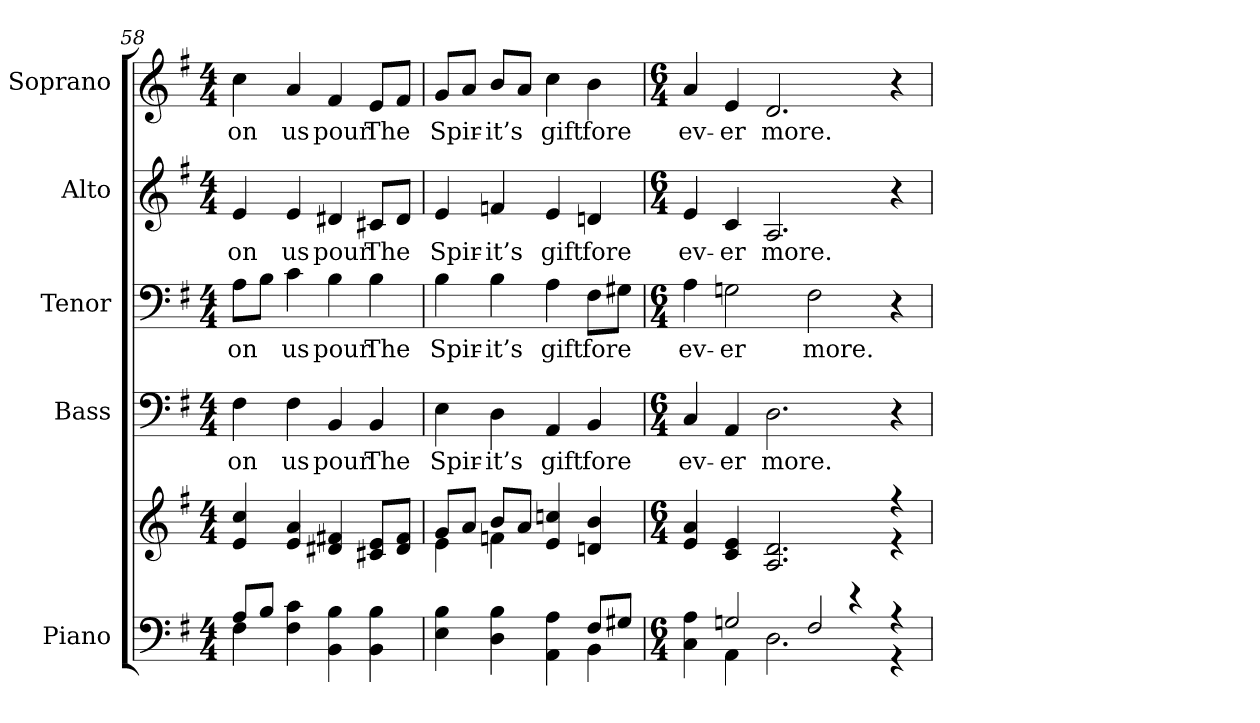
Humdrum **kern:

**kern	**kern	**kern	**text	**kern	**text	**kern	**text	**kern	**text
*part5	*part5	*part4	*part4	*part3	*part3	*part2	*part2	*part1	*part1
*staff6	*staff5	*staff4	*staff4	*staff3	*staff3	*staff2	*staff2	*staff1	*staff1
*I"Piano	*	*I"Bass	*	*I"Tenor	*	*I"Alto	*	*I"Soprano	*
*I'Pno.	*	*I'B.	*	*I'T.	*	*I'A.	*	*I'S.	*
!!LO:PB:g=z
*clefF4	*clefG2	*clefF4	*	*clefF4	*	*clefG2	*	*clefG2	*
*k[f#]	*k[f#]	*k[f#]	*	*k[f#]	*	*k[f#]	*	*k[f#]	*
*G:	*G:	*G:	*	*G:	*	*G:	*	*G:	*
*M4/4	*M4/4	*M4/4	*	*M4/4	*	*M4/4	*	*M4/4	*
=58	=58	=58	=58	=58	=58	=58	=58	=58	=58
*^	*	*	*	*	*	*	*	*	*
!	!	!	!	!LO:LY:b:color=#000000	!	!	!	!	!	!
!	!	!	!	!	!	!LO:LY:b:color=#000000	!	!	!	!
!	!	!	!	!	!	!	!	!LO:LY:b:color=#000000	!	!
!	!	!	!	!	!	!	!	!	!	!LO:LY:b:color=#000000
8Ai/L	4F#i\	4ei/ 4cci	4F#i\	-on	8Ai\L	-on	4ei/	-on	4cci\	-on
8Bi/J	.	.	.	.	8Bi\J	.	.	.	.	.
!	!	!	!	!LO:LY:b:color=#000000	!	!	!	!	!	!
!	!	!	!	!	!	!LO:LY:b:color=#000000	!	!	!	!
!	!	!	!	!	!	!	!	!LO:LY:b:color=#000000	!	!
!	!	!	!	!	!	!	!	!	!	!LO:LY:b:color=#000000
4F#i\ 4ci	4ryy	4ei/ 4ai	4F#i\	us	4ci\	us	4ei/	us	4ai/	us
!	!	!	!	!LO:LY:b:color=#000000	!	!	!	!	!	!
!	!	!	!	!	!	!LO:LY:b:color=#000000	!	!	!	!
!	!	!	!	!	!	!	!	!LO:LY:b:color=#000000	!	!
!	!	!	!	!	!	!	!	!	!	!LO:LY:b:color=#000000
4BBi\ 4Bi	2ryy	4d#Xi/ 4f#Xi	4BBi/	pour	4Bi\	pour	4d#Xi/	pour	4f#i/	pour
!	!	!	!	!LO:LY:b:color=#000000	!	!	!	!	!	!
!	!	!	!	!	!	!LO:LY:b:color=#000000	!	!	!	!
!	!	!	!	!	!	!	!	!LO:LY:b:color=#000000	!	!
!	!	!	!	!	!	!	!	!	!	!LO:LY:b:color=#000000
4BBi\ 4Bi	.	8c#Xi/ 8eiL	4BBi/	The	4Bi\	The	8c#Xi/L	The	8ei/L	The
.	.	8d#i/ 8f#iJ	.	.	.	.	8d#i/J	.	8f#i/J	.
=59	=59	=59	=59	=59	=59	=59	=59	=59	=59	=59
*	*	*^	*	*	*	*	*	*	*	*
!	!	!	!	!	!LO:LY:b:color=#000000	!	!	!	!	!	!
!	!	!	!	!	!	!	!LO:LY:b:color=#000000	!	!	!	!
!	!	!	!	!	!	!	!	!	!LO:LY:b:color=#000000	!	!
!	!	!	!	!	!	!	!	!	!	!	!LO:LY:b:color=#000000
4Ei\ 4Bi	2ryy	8gi/L	4ei\	4Ei\	Spir-	4Bi\	Spir-	4ei/	Spir-	8gi/L	Spir-
.	.	8ai/J	.	.	.	.	.	.	.	8ai/J	.
!	!	!	!	!	!LO:LY:b:color=#000000	!	!	!	!	!	!
!	!	!	!	!	!	!	!LO:LY:b:color=#000000	!	!	!	!
!	!	!	!	!	!	!	!	!	!LO:LY:b:color=#000000	!	!
!	!	!	!	!	!	!	!	!	!	!	!LO:LY:b:color=#000000
4Di\ 4Bi	.	8bi/L	4fni\	4Di\	-it’s	4Bi\	-it’s	4fni/	-it’s	8bi/L	-it’s
.	.	8ai/J	.	.	.	.	.	.	.	8ai/J	.
!	!	!	!	!	!LO:LY:b:color=#000000	!	!	!	!	!	!
!	!	!	!	!	!	!	!LO:LY:b:color=#000000	!	!	!	!
!	!	!	!	!	!	!	!	!	!LO:LY:b:color=#000000	!	!
!	!	!	!	!	!	!	!	!	!	!	!LO:LY:b:color=#000000
4AAi\ 4Ai	4ryy	4ei/ 4ccni	2ryy	4AAi/	gift	4Ai\	gift	4ei/	gift	4cci\	gift
!	!	!	!	!	!LO:LY:b:color=#000000	!	!	!	!	!	!
!	!	!	!	!	!	!	!LO:LY:b:color=#000000	!	!	!	!
!	!	!	!	!	!	!	!	!	!LO:LY:b:color=#000000	!	!
!	!	!	!	!	!	!	!	!	!	!	!LO:LY:b:color=#000000
8F#i/L	4BBi\	4dni/ 4bi	.	4BBi/	fore	8F#i\L	fore	4dni/	fore	4bi\	fore
8G#Xi/J	.	.	.	.	.	8G#Xi\J	.	.	.	.	.
!!LO:PB:g=z
=60	=60	=60	=60	=60	=60	=60	=60	=60	=60	=60	=60
*M6/4	*	*M6/4	*	*M6/4	*	*M6/4	*	*M6/4	*	*M6/4	*
!	!	!	!	!	!LO:LY:b:color=#000000	!	!	!	!	!	!
!	!	!	!	!	!	!	!LO:LY:b:color=#000000	!	!	!	!
!	!	!	!	!	!	!	!	!	!LO:LY:b:color=#000000	!	!
!	!	!	!	!	!	!	!	!	!	!	!LO:LY:b:color=#000000
4Ci\ 4Ai	4ryy	4ei/ 4ai	2.ryy	4Ci/	ev-	4Ai\	ev-	4ei/	ev-	4ai/	ev-
!	!	!	!	!	!LO:LY:b:color=#000000	!	!	!	!	!	!
!	!	!	!	!	!	!	!LO:LY:b:color=#000000	!	!	!	!
!	!	!	!	!	!	!	!	!	!LO:LY:b:color=#000000	!	!
!	!	!	!	!	!	!	!	!	!	!	!LO:LY:b:color=#000000
2Gni/	4AAi\	4ci/ 4ei	.	4AAi/	-er	2Gni\	-er	4ci/	-er	4ei/	-er
!	!	!	!	!	!LO:LY:b:color=#000000	!	!	!	!	!	!
!	!	!	!	!	!	!	!	!	!LO:LY:b:color=#000000	!	!
!	!	!	!	!	!	!	!	!	!	!	!LO:LY:b:color=#000000
.	2.Di\	2.Ai/ 2.di	.	2.Di\	more.	.	.	2.Ai/	more.	2.di/	more.
!	!	!	!	!	!	!	!LO:LY:b:color=#000000	!	!	!	!
2F#i/	.	.	4ryy	.	.	2F#i\	more.	.	.	.	.
.	.	.	4r	.	.	.	.	.	.	.	.
4r	4r	4r	4r	4r	.	4r	.	4r	.	4r	.
*v	*v	*	*	*	*	*	*	*	*	*	*
*	*v	*v	*	*	*	*	*	*	*	*
=	=	=	=	=	=	=	=	=	=
*-	*-	*-	*-	*-	*-	*-	*-	*-	*-
